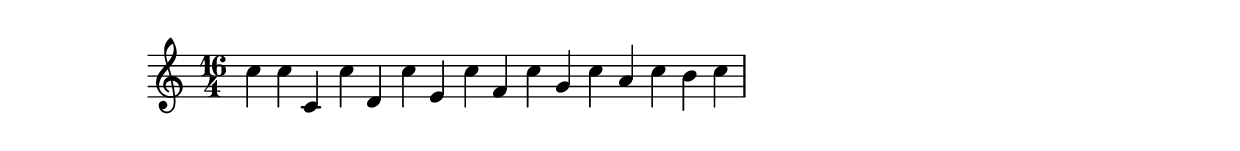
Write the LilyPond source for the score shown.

\version "1.7.18"

\header{

texidoc="

LilyPond corrects for optical spacing of stems. The overlap between to
adjacent stems of different direction is used as a measure for how
much to correct."

}

\score { 
  \context Voice \notes\relative c {
  % make sure neutral is down.
    \property Voice.Stem \override #'neutral-direction = #-1
	\time 16/4  c''4 c c,  c' d, c' e, c' f, c' g c a c b c
	
  }
  \paper {
    raggedright = ##t
  }  
}

